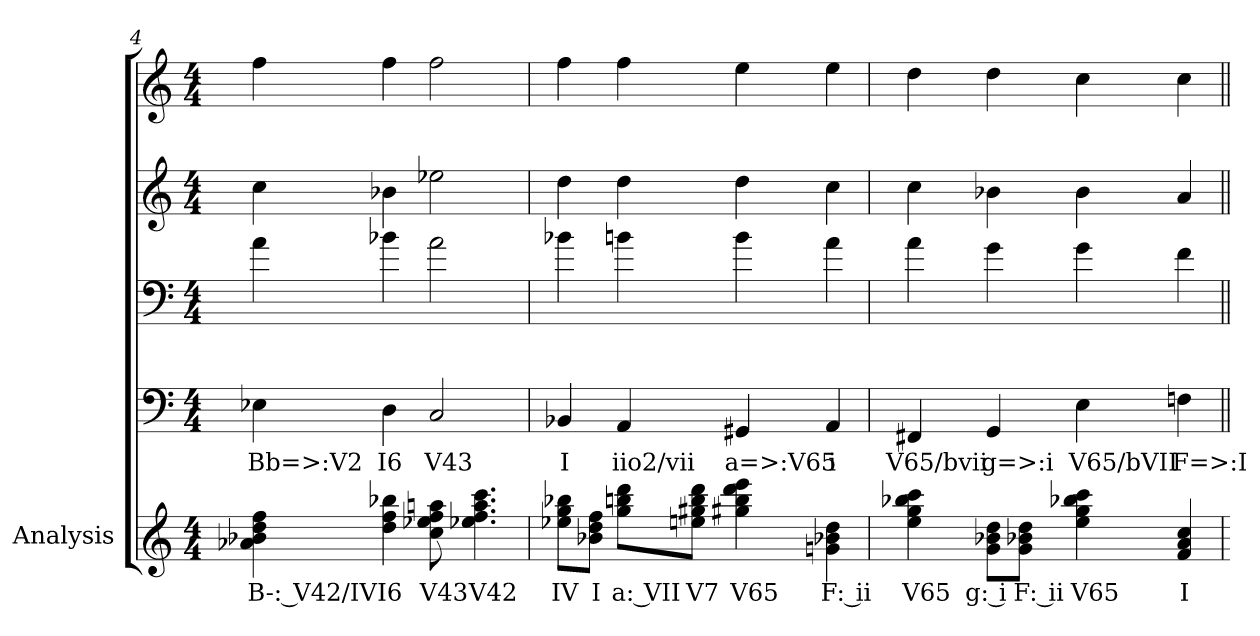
**kern	**text	**kern	**text	**kern	**kern	**kern
*part5	*part5	*part4	*part4	*part3	*part2	*part1
*staff5	*staff5	*staff4	*staff4	*staff3	*staff2	*staff1
*I"Analysis	*	*	*	*	*	*
*	*	*clefF4	*	*clefF4	*clefG2	*clefG2
*k[]	*	*k[]	*	*k[]	*k[]	*k[]
*M4/4	*	*M4/4	*	*M4/4	*M4/4	*M4/4
=4	=4	=4	=4	=4	=4	=4
4a-X 4b-X 4dd 4ff	B-: V42/IV	4E-X	Bb=>:V2	4a	4cc	4ff
4dd 4ff 4bb-X	I6	4D	I6	4b-X	4b-X	4ff
8cc 8ee-X 8ff 8aan	V43	2C	V43	2a	2ee-X	2ff
4.ee-X 4.ff 4.aa 4.ccc	V42	.	.	.	.	.
=5	=5	=5	=5	=5	=5	=5
8ee-X 8gg 8bb-XL	IV	4BB-X	I	4b-X	4dd	4ff
8b-X 8dd 8ffJ	I	.	.	.	.	.
8gg 8bbn 8dddL	a: VII	4AA	iio2/vii	4bn	4dd	4ff
8een 8gg#X 8bb 8dddJ	V7	.	.	.	.	.
4gg#X 4bb 4ddd 4eee	V65	4GG#X	a=>:V65	4b	4dd	4ee
4gn 4b-X 4dd	F: ii	4AA	i	4a	4cc	4ee
=6	=6	=6	=6	=6	=6	=6
4ee 4gg 4bb-X 4ccc	V65	4FF#X	V65/bvii	4a	4cc	4dd
8g 8b-X 8ddL	g: i	4GG	g=>:i	4g	4b-X	4dd
8g 8b-X 8ddJ	F: ii	.	.	.	.	.
4ee 4gg 4bb-X 4ccc	V65	4E	V65/bVII	4g	4b-	4cc
4f 4a 4cc	I	4Fn	F=>:I	4f	4a	4cc
=	=||	=||	=||	=||	=||	=||
*-	*-	*-	*-	*-	*-	*-
